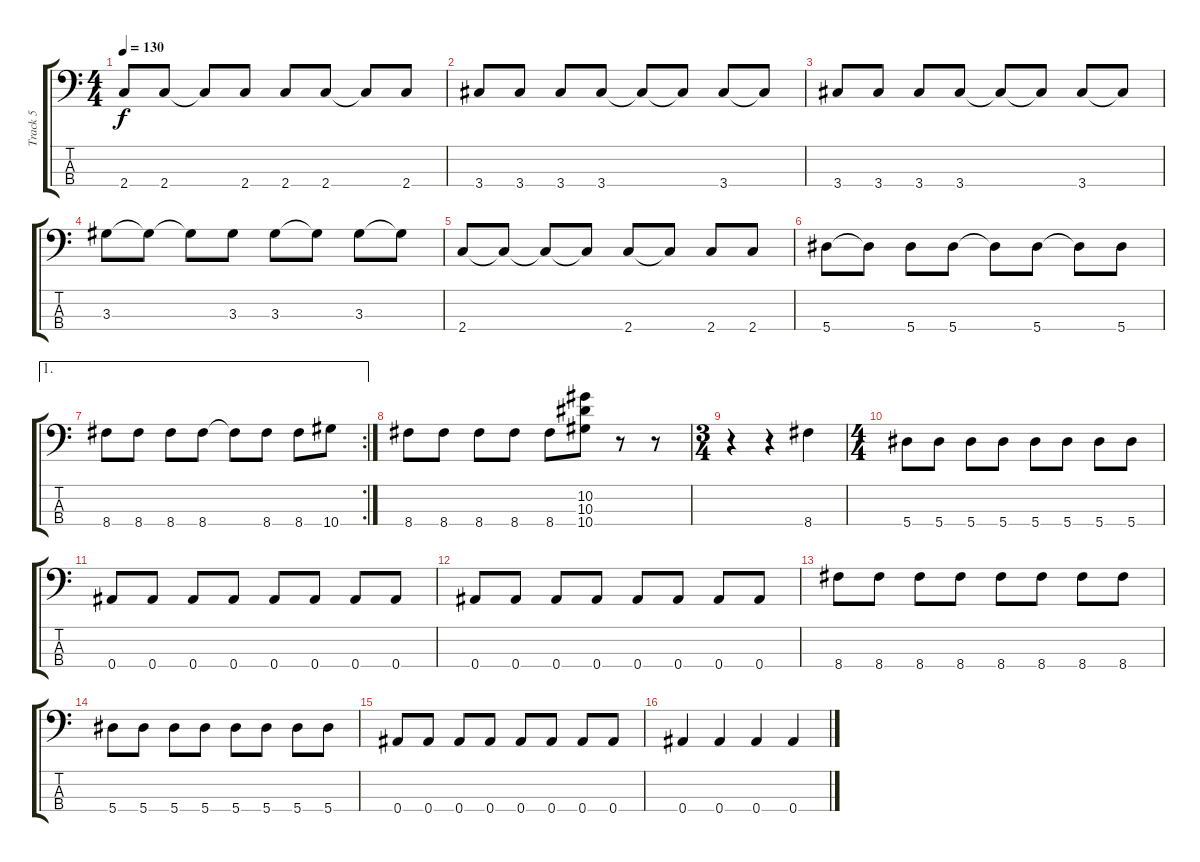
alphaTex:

\track ("Track 5" "Track 5") {instrument acousticbass}
\staff {score tabs}
\tuning (Eb3 Bb2 F2 Bb1) {hide}
\ts (4 4)
\tempo 130
\clef f4
\ks c
2.4.8{dy f} 2.4.8 2.4{t}.8 2.4.8 2.4.8 2.4.8 2.4{t}.8 2.4.8 |
3.4.8 3.4.8 3.4.8 3.4.8 3.4{t}.8 3.4{t}.8 3.4.8 3.4{t}.8 |
3.4.8 3.4.8 3.4.8 3.4.8 3.4{t}.8 3.4{t}.8 3.4.8 3.4{t}.8 |
3.3.8 3.3{t}.8 3.3{t}.8 3.3.8 3.3.8 3.3{t}.8 3.3.8 3.3{t}.8 |
2.4.8 2.4{t}.8 2.4{t}.8 2.4{t}.8 2.4.8 2.4{t}.8 2.4.8 2.4.8 |
5.4.8 5.4{t}.8 5.4.8 5.4.8 5.4{t}.8 5.4.8 5.4{t}.8 5.4.8 |
\ae 1
\rc 2
8.4.8 8.4.8 8.4.8 8.4.8 8.4{t}.8 8.4.8 8.4.8 10.4.8 |
8.4.8 8.4.8 8.4.8 8.4.8 8.4.8 (10.2 10.3 10.4).8 r.8 r.8 |
\ts (3 4)
r.4 r.4 8.4.4 |
\ts (4 4)
5.4.8 5.4.8 5.4.8 5.4.8 5.4.8 5.4.8 5.4.8 5.4.8 |
0.4.8 0.4.8 0.4.8 0.4.8 0.4.8 0.4.8 0.4.8 0.4.8 |
0.4.8 0.4.8 0.4.8 0.4.8 0.4.8 0.4.8 0.4.8 0.4.8 |
8.4.8 8.4.8 8.4.8 8.4.8 8.4.8 8.4.8 8.4.8 8.4.8 |
5.4.8 5.4.8 5.4.8 5.4.8 5.4.8 5.4.8 5.4.8 5.4.8 |
0.4.8 0.4.8 0.4.8 0.4.8 0.4.8 0.4.8 0.4.8 0.4.8 |
0.4.4 0.4.4 0.4.4 0.4.4
